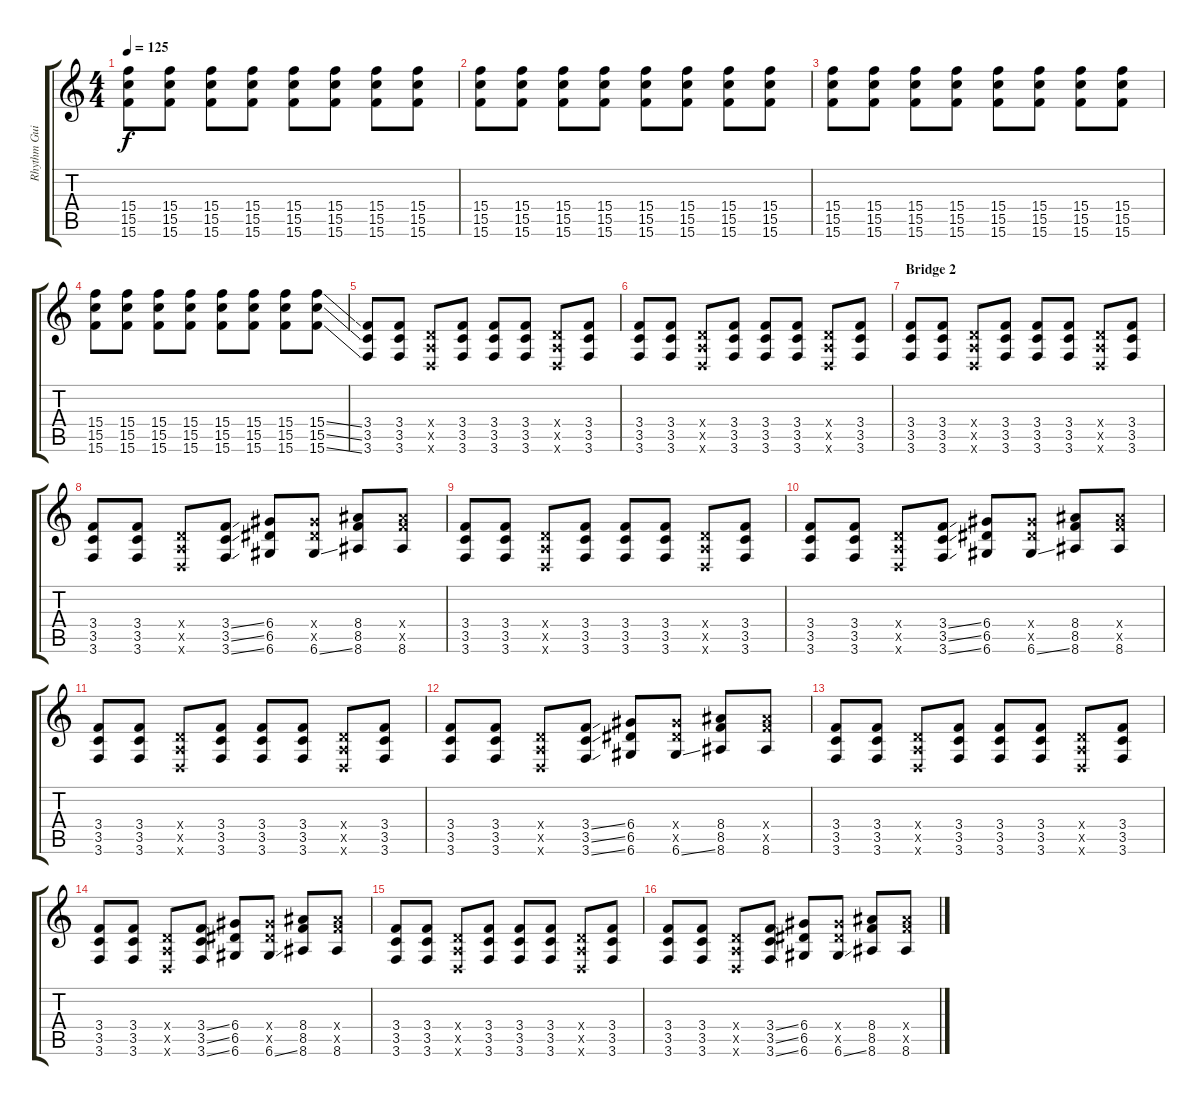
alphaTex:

\track ("Rhythm Guitar (Moore)" "Rhythm Gui") {instrument distortionguitar}
\staff {score tabs}
\tuning (E4 B3 G3 D3 A2 D2) {hide}
\ts (4 4)
\tempo 125
\clef g2
\ks c
(15.4 15.5 15.6).8{dy f} (15.4 15.5 15.6).8 (15.4 15.5 15.6).8 (15.4 15.5 15.6).8 (15.4 15.5 15.6).8 (15.4 15.5 15.6).8 (15.4 15.5 15.6).8 (15.4 15.5 15.6).8 |
(15.4 15.5 15.6).8 (15.4 15.5 15.6).8 (15.4 15.5 15.6).8 (15.4 15.5 15.6).8 (15.4 15.5 15.6).8 (15.4 15.5 15.6).8 (15.4 15.5 15.6).8 (15.4 15.5 15.6).8 |
(15.4 15.5 15.6).8 (15.4 15.5 15.6).8 (15.4 15.5 15.6).8 (15.4 15.5 15.6).8 (15.4 15.5 15.6).8 (15.4 15.5 15.6).8 (15.4 15.5 15.6).8 (15.4 15.5 15.6).8 |
(15.4 15.5 15.6).8 (15.4 15.5 15.6).8 (15.4 15.5 15.6).8 (15.4 15.5 15.6).8 (15.4 15.5 15.6).8 (15.4 15.5 15.6).8 (15.4 15.5 15.6).8 (15.4{ss} 15.5{ss} 15.6{ss}).8 |
(3.4 3.5 3.6).8 (3.4 3.5 3.6).8 (0.4{x} 0.5{x} 0.6{x}).8 (3.4 3.5 3.6).8 (3.4 3.5 3.6).8 (3.4 3.5 3.6).8 (0.4{x} 0.5{x} 0.6{x}).8 (3.4 3.5 3.6).8 |
(3.4 3.5 3.6).8 (3.4 3.5 3.6).8 (0.4{x} 0.5{x} 0.6{x}).8 (3.4 3.5 3.6).8 (3.4 3.5 3.6).8 (3.4 3.5 3.6).8 (0.4{x} 0.5{x} 0.6{x}).8 (3.4 3.5 3.6).8 |
\section ("" "Bridge 2")
(3.4 3.5 3.6).8 (3.4 3.5 3.6).8 (0.4{x} 0.5{x} 0.6{x}).8 (3.4 3.5 3.6).8 (3.4 3.5 3.6).8 (3.4 3.5 3.6).8 (0.4{x} 0.5{x} 0.6{x}).8 (3.4 3.5 3.6).8 |
(3.4 3.5 3.6).8 (3.4 3.5 3.6).8 (0.4{x} 0.5{x} 0.6{x}).8 (3.4{ss} 3.5{ss} 3.6{ss}).8 (6.4 6.5 6.6).8 (6.4{x} 6.5{x} 6.6{ss}).8 (8.4 8.5 8.6).8 (8.4{x} 8.5{x} 8.6).8 |
(3.4 3.5 3.6).8 (3.4 3.5 3.6).8 (0.4{x} 0.5{x} 0.6{x}).8 (3.4 3.5 3.6).8 (3.4 3.5 3.6).8 (3.4 3.5 3.6).8 (0.4{x} 0.5{x} 0.6{x}).8 (3.4 3.5 3.6).8 |
(3.4 3.5 3.6).8 (3.4 3.5 3.6).8 (0.4{x} 0.5{x} 0.6{x}).8 (3.4{ss} 3.5{ss} 3.6{ss}).8 (6.4 6.5 6.6).8 (6.4{x} 6.5{x} 6.6{ss}).8 (8.4 8.5 8.6).8 (8.4{x} 8.5{x} 8.6).8 |
(3.4 3.5 3.6).8 (3.4 3.5 3.6).8 (0.4{x} 0.5{x} 0.6{x}).8 (3.4 3.5 3.6).8 (3.4 3.5 3.6).8 (3.4 3.5 3.6).8 (0.4{x} 0.5{x} 0.6{x}).8 (3.4 3.5 3.6).8 |
(3.4 3.5 3.6).8 (3.4 3.5 3.6).8 (0.4{x} 0.5{x} 0.6{x}).8 (3.4{ss} 3.5{ss} 3.6{ss}).8 (6.4 6.5 6.6).8 (6.4{x} 6.5{x} 6.6{ss}).8 (8.4 8.5 8.6).8 (8.4{x} 8.5{x} 8.6).8 |
(3.4 3.5 3.6).8 (3.4 3.5 3.6).8 (0.4{x} 0.5{x} 0.6{x}).8 (3.4 3.5 3.6).8 (3.4 3.5 3.6).8 (3.4 3.5 3.6).8 (0.4{x} 0.5{x} 0.6{x}).8 (3.4 3.5 3.6).8 |
(3.4 3.5 3.6).8 (3.4 3.5 3.6).8 (0.4{x} 0.5{x} 0.6{x}).8 (3.4{ss} 3.5{ss} 3.6{ss}).8 (6.4 6.5 6.6).8 (6.4{x} 6.5{x} 6.6{ss}).8 (8.4 8.5 8.6).8 (8.4{x} 8.5{x} 8.6).8 |
(3.4 3.5 3.6).8 (3.4 3.5 3.6).8 (0.4{x} 0.5{x} 0.6{x}).8 (3.4 3.5 3.6).8 (3.4 3.5 3.6).8 (3.4 3.5 3.6).8 (0.4{x} 0.5{x} 0.6{x}).8 (3.4 3.5 3.6).8 |
(3.4 3.5 3.6).8 (3.4 3.5 3.6).8 (0.4{x} 0.5{x} 0.6{x}).8 (3.4{ss} 3.5{ss} 3.6{ss}).8 (6.4 6.5 6.6).8 (6.4{x} 6.5{x} 6.6{ss}).8 (8.4 8.5 8.6).8 (8.4{x} 8.5{x} 8.6).8
